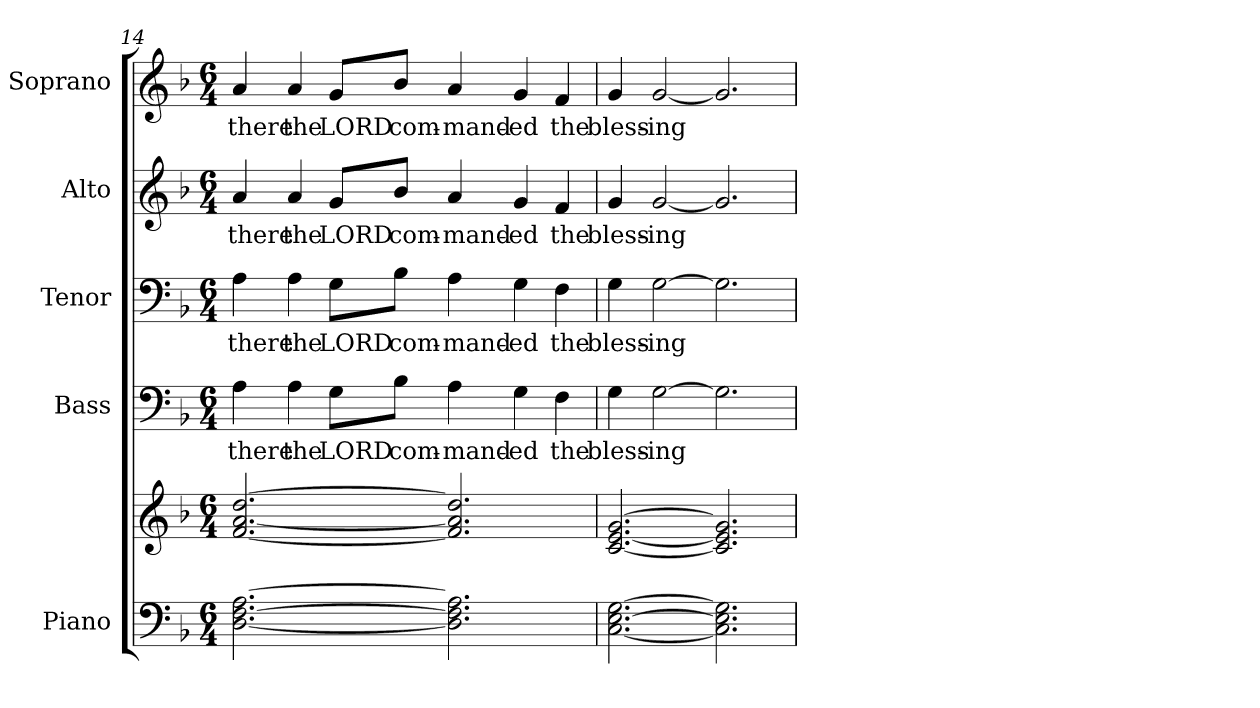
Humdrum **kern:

**kern	**kern	**kern	**text	**kern	**text	**kern	**text	**kern	**text
*part5	*part5	*part4	*part4	*part3	*part3	*part2	*part2	*part1	*part1
*staff6	*staff5	*staff4	*staff4	*staff3	*staff3	*staff2	*staff2	*staff1	*staff1
*I"Piano	*	*I"Bass	*	*I"Tenor	*	*I"Alto	*	*I"Soprano	*
*I'Pno.	*	*I'B.	*	*I'T.	*	*I'A.	*	*I'S.	*
*clefF4	*clefG2	*clefF4	*	*clefF4	*	*clefG2	*	*clefG2	*
*k[b-]	*k[b-]	*k[b-]	*	*k[b-]	*	*k[b-]	*	*k[b-]	*
*F:	*F:	*F:	*	*F:	*	*F:	*	*F:	*
*M6/4	*M6/4	*M6/4	*	*M6/4	*	*M6/4	*	*M6/4	*
=14	=14	=14	=14	=14	=14	=14	=14	=14	=14
!	!	!	!LO:LY:b:color=#000000	!	!	!	!	!	!
!	!	!	!	!	!LO:LY:b:color=#000000	!	!	!	!
!	!	!	!	!	!	!	!LO:LY:b:color=#000000	!	!
!	!	!	!	!	!	!	!	!	!LO:LY:b:color=#000000
[<2.Di\ [>2.Fi [>2.Ai	[<2.fi/ [<2.ai [>2.ddi	4Ai\	there	4Ai\	there	4ai/	there	4ai/	there
!	!	!	!LO:LY:b:color=#000000	!	!	!	!	!	!
!	!	!	!	!	!LO:LY:b:color=#000000	!	!	!	!
!	!	!	!	!	!	!	!LO:LY:b:color=#000000	!	!
!	!	!	!	!	!	!	!	!	!LO:LY:b:color=#000000
.	.	4Ai\	the	4Ai\	the	4ai/	the	4ai/	the
!	!	!	!LO:LY:b:color=#000000	!	!	!	!	!	!
!	!	!	!	!	!LO:LY:b:color=#000000	!	!	!	!
!	!	!	!	!	!	!	!LO:LY:b:color=#000000	!	!
!	!	!	!	!	!	!	!	!	!LO:LY:b:color=#000000
.	.	8Gi\L	LORD	8Gi\L	LORD	8gi/L	LORD	8gi/L	LORD
!	!	!	!LO:LY:b:color=#000000	!	!	!	!	!	!
!	!	!	!	!	!LO:LY:b:color=#000000	!	!	!	!
!	!	!	!	!	!	!	!LO:LY:b:color=#000000	!	!
!	!	!	!	!	!	!	!	!	!LO:LY:b:color=#000000
.	.	8B-i\J	com-	8B-i\J	com-	8b-i/J	com-	8b-i/J	com-
!	!	!	!LO:LY:b:color=#000000	!	!	!	!	!	!
!	!	!	!	!	!LO:LY:b:color=#000000	!	!	!	!
!	!	!	!	!	!	!	!LO:LY:b:color=#000000	!	!
!	!	!	!	!	!	!	!	!	!LO:LY:b:color=#000000
2.Di\] 2.Fi] 2.Ai]	2.fi/] 2.ai] 2.ddi]	4Ai\	-mand-	4Ai\	-mand-	4ai/	-mand-	4ai/	-mand-
!	!	!	!LO:LY:b:color=#000000	!	!	!	!	!	!
!	!	!	!	!	!LO:LY:b:color=#000000	!	!	!	!
!	!	!	!	!	!	!	!LO:LY:b:color=#000000	!	!
!	!	!	!	!	!	!	!	!	!LO:LY:b:color=#000000
.	.	4Gi\	-ed	4Gi\	-ed	4gi/	-ed	4gi/	-ed
!	!	!	!LO:LY:b:color=#000000	!	!	!	!	!	!
!	!	!	!	!	!LO:LY:b:color=#000000	!	!	!	!
!	!	!	!	!	!	!	!LO:LY:b:color=#000000	!	!
!	!	!	!	!	!	!	!	!	!LO:LY:b:color=#000000
.	.	4Fi\	the	4Fi\	the	4fi/	the	4fi/	the
!!LO:PB:g=z
=15	=15	=15	=15	=15	=15	=15	=15	=15	=15
!	!	!	!LO:LY:b:color=#000000	!	!	!	!	!	!
!	!	!	!	!	!LO:LY:b:color=#000000	!	!	!	!
!	!	!	!	!	!	!	!LO:LY:b:color=#000000	!	!
!	!	!	!	!	!	!	!	!	!LO:LY:b:color=#000000
[<2.Ci\ [>2.Ei [>2.Gi	[<2.ci/ [<2.ei [>2.gi	4Gi\	bless-	4Gi\	bless-	4gi/	bless-	4gi/	bless-
!	!	!	!LO:LY:b:color=#000000	!	!	!	!	!	!
!	!	!	!	!	!LO:LY:b:color=#000000	!	!	!	!
!	!	!	!	!	!	!	!LO:LY:b:color=#000000	!	!
!	!	!	!	!	!	!	!	!	!LO:LY:b:color=#000000
.	.	[>2Gi\	-ing	[>2Gi\	-ing	[<2gi/	-ing	[<2gi/	-ing
2.Ci\] 2.Ei] 2.Gi]	2.ci/] 2.ei] 2.gi]	2.Gi\]	.	2.Gi\]	.	2.gi/]	.	2.gi/]	.
=	=	=	=	=	=	=	=	=	=
*-	*-	*-	*-	*-	*-	*-	*-	*-	*-
